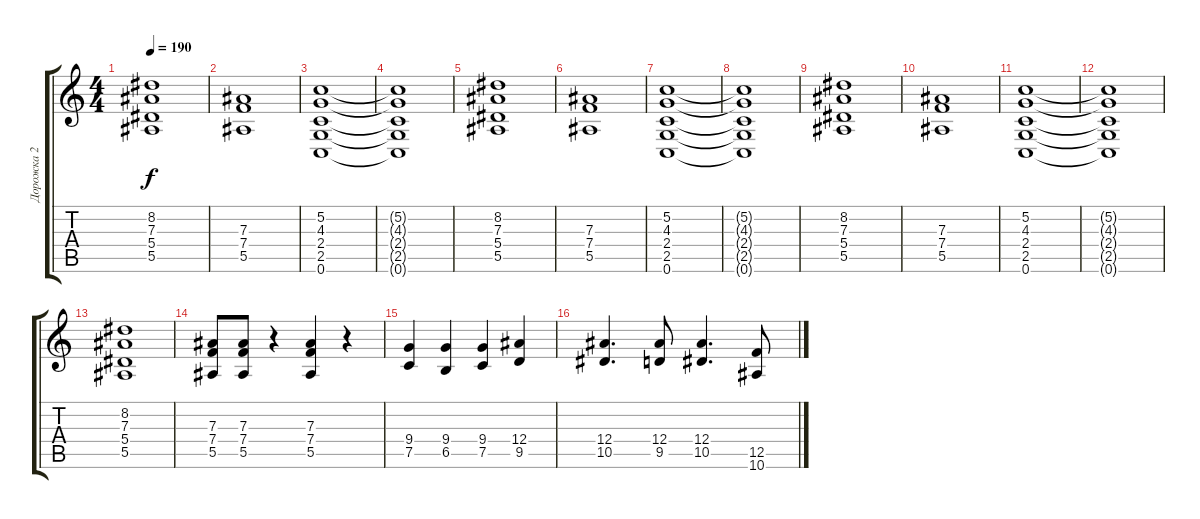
\track ("Дорожка 2" "Дорожка 2") {instrument distortionguitar}
\staff {score tabs}
\tuning (C4 G3 Eb3 Bb2 F2 C2) {hide}
\ts (4 4)
\tempo 190
\clef g2
\ks c
(8.2 7.3 5.4 5.5).1{dy f} |
(7.3 7.4 5.5).1 |
(5.2 4.3 2.4 2.5 0.6).1 |
(5.2{t} 4.3{t} 2.4{t} 2.5{t} 0.6{t}).1 |
(8.2 7.3 5.4 5.5).1 |
(7.3 7.4 5.5).1 |
(5.2 4.3 2.4 2.5 0.6).1 |
(5.2{t} 4.3{t} 2.4{t} 2.5{t} 0.6{t}).1 |
(8.2 7.3 5.4 5.5).1 |
(7.3 7.4 5.5).1 |
(5.2 4.3 2.4 2.5 0.6).1 |
(5.2{t} 4.3{t} 2.4{t} 2.5{t} 0.6{t}).1 |
(8.2 7.3 5.4 5.5).1 |
(7.3 7.4 5.5).8 (7.3 7.4 5.5).8 r.4 (7.3 7.4 5.5).4 r.4 |
(9.4 7.5).4 (9.4 6.5).4 (9.4 7.5).4 (12.4 9.5).4 |
(12.4 10.5).4{d} (12.4 9.5).8 (12.4 10.5).4{d} (12.5 10.6).8
